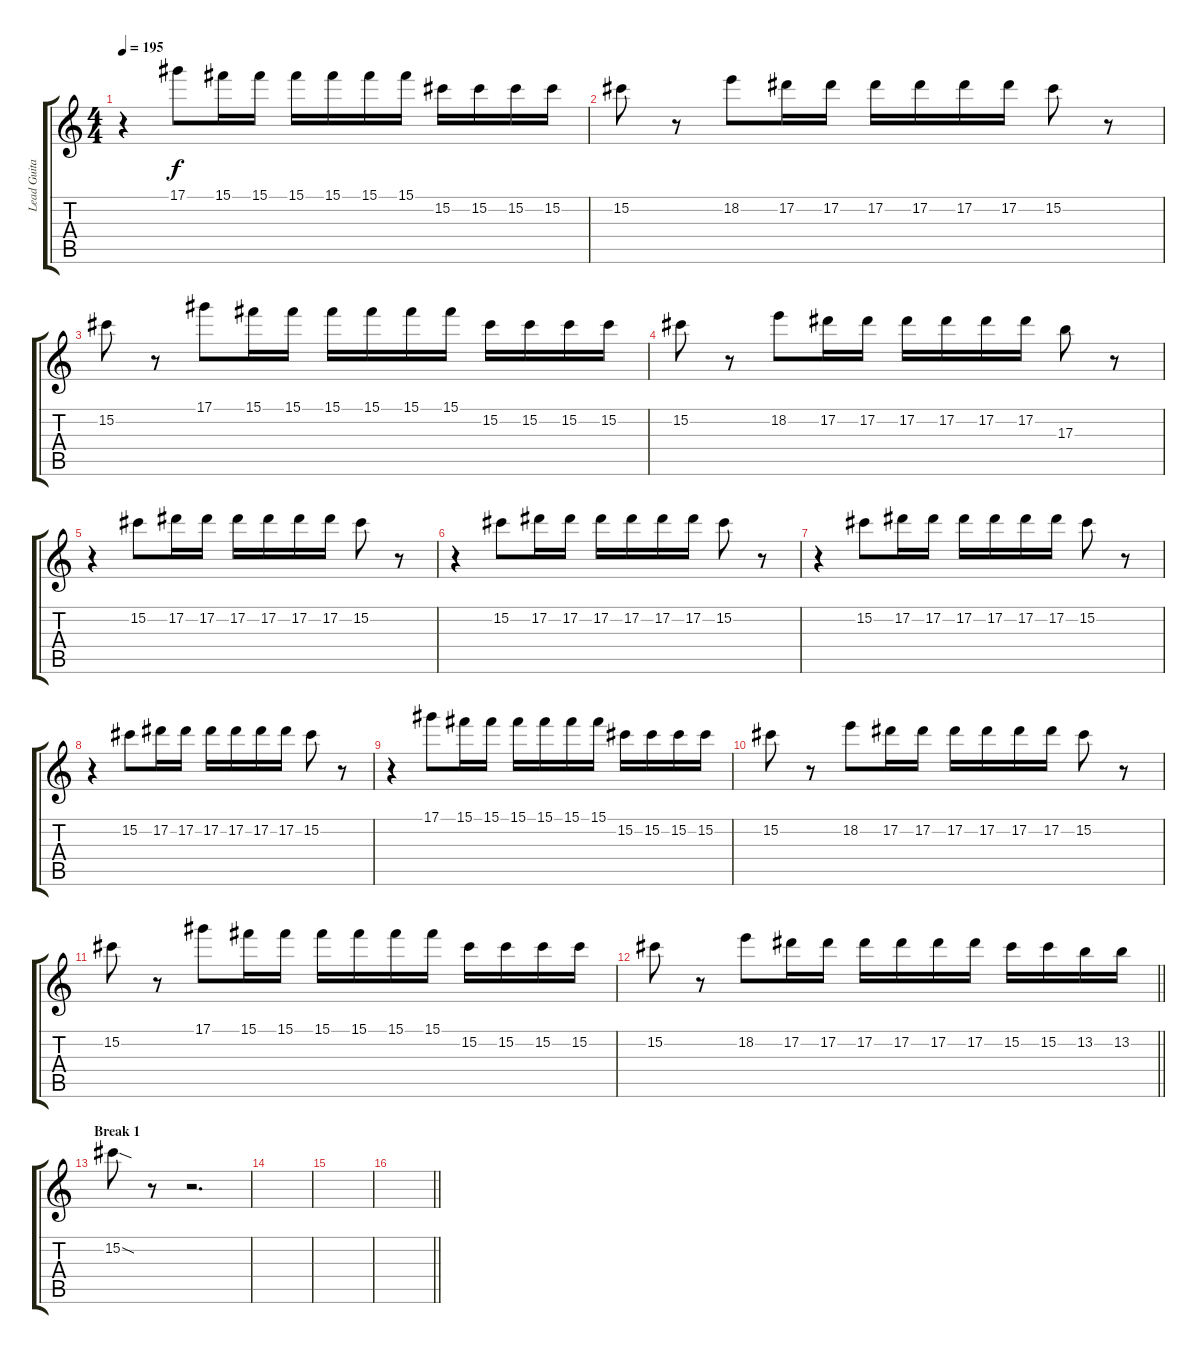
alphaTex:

\track ("Lead Guitar 1" "Lead Guita") {instrument overdrivenguitar}
\staff {score tabs}
\tuning (Eb4 Bb3 Gb3 Db3 Ab2 Eb2) {hide}
\ts (4 4)
\tempo 195
\clef g2
\ks c
r.4{dy f} 17.1.8 15.1.16 15.1.16 15.1.16 15.1.16 15.1.16 15.1.16 15.2.16 15.2.16 15.2.16 15.2.16 |
15.2.8 r.8 18.2.8 17.2.16 17.2.16 17.2.16 17.2.16 17.2.16 17.2.16 15.2.8 r.8 |
15.2.8 r.8 17.1.8 15.1.16 15.1.16 15.1.16 15.1.16 15.1.16 15.1.16 15.2.16 15.2.16 15.2.16 15.2.16 |
15.2.8 r.8 18.2.8 17.2.16 17.2.16 17.2.16 17.2.16 17.2.16 17.2.16 17.3.8 r.8 |
r.4 15.2.8 17.2.16 17.2.16 17.2.16 17.2.16 17.2.16 17.2.16 15.2.8 r.8 |
r.4 15.2.8 17.2.16 17.2.16 17.2.16 17.2.16 17.2.16 17.2.16 15.2.8 r.8 |
r.4 15.2.8 17.2.16 17.2.16 17.2.16 17.2.16 17.2.16 17.2.16 15.2.8 r.8 |
r.4 15.2.8 17.2.16 17.2.16 17.2.16 17.2.16 17.2.16 17.2.16 15.2.8 r.8 |
r.4 17.1.8 15.1.16 15.1.16 15.1.16 15.1.16 15.1.16 15.1.16 15.2.16 15.2.16 15.2.16 15.2.16 |
15.2.8 r.8 18.2.8 17.2.16 17.2.16 17.2.16 17.2.16 17.2.16 17.2.16 15.2.8 r.8 |
15.2.8 r.8 17.1.8 15.1.16 15.1.16 15.1.16 15.1.16 15.1.16 15.1.16 15.2.16 15.2.16 15.2.16 15.2.16 |
\barLineRight lightlight
15.2.8 r.8 18.2.8 17.2.16 17.2.16 17.2.16 17.2.16 17.2.16 17.2.16 15.2.16 15.2.16 13.2.16 13.2.16 |
\section ("" "Break 1")
15.2{sod}.8 r.8 r.2{d} |
|
|
\barLineRight lightlight
